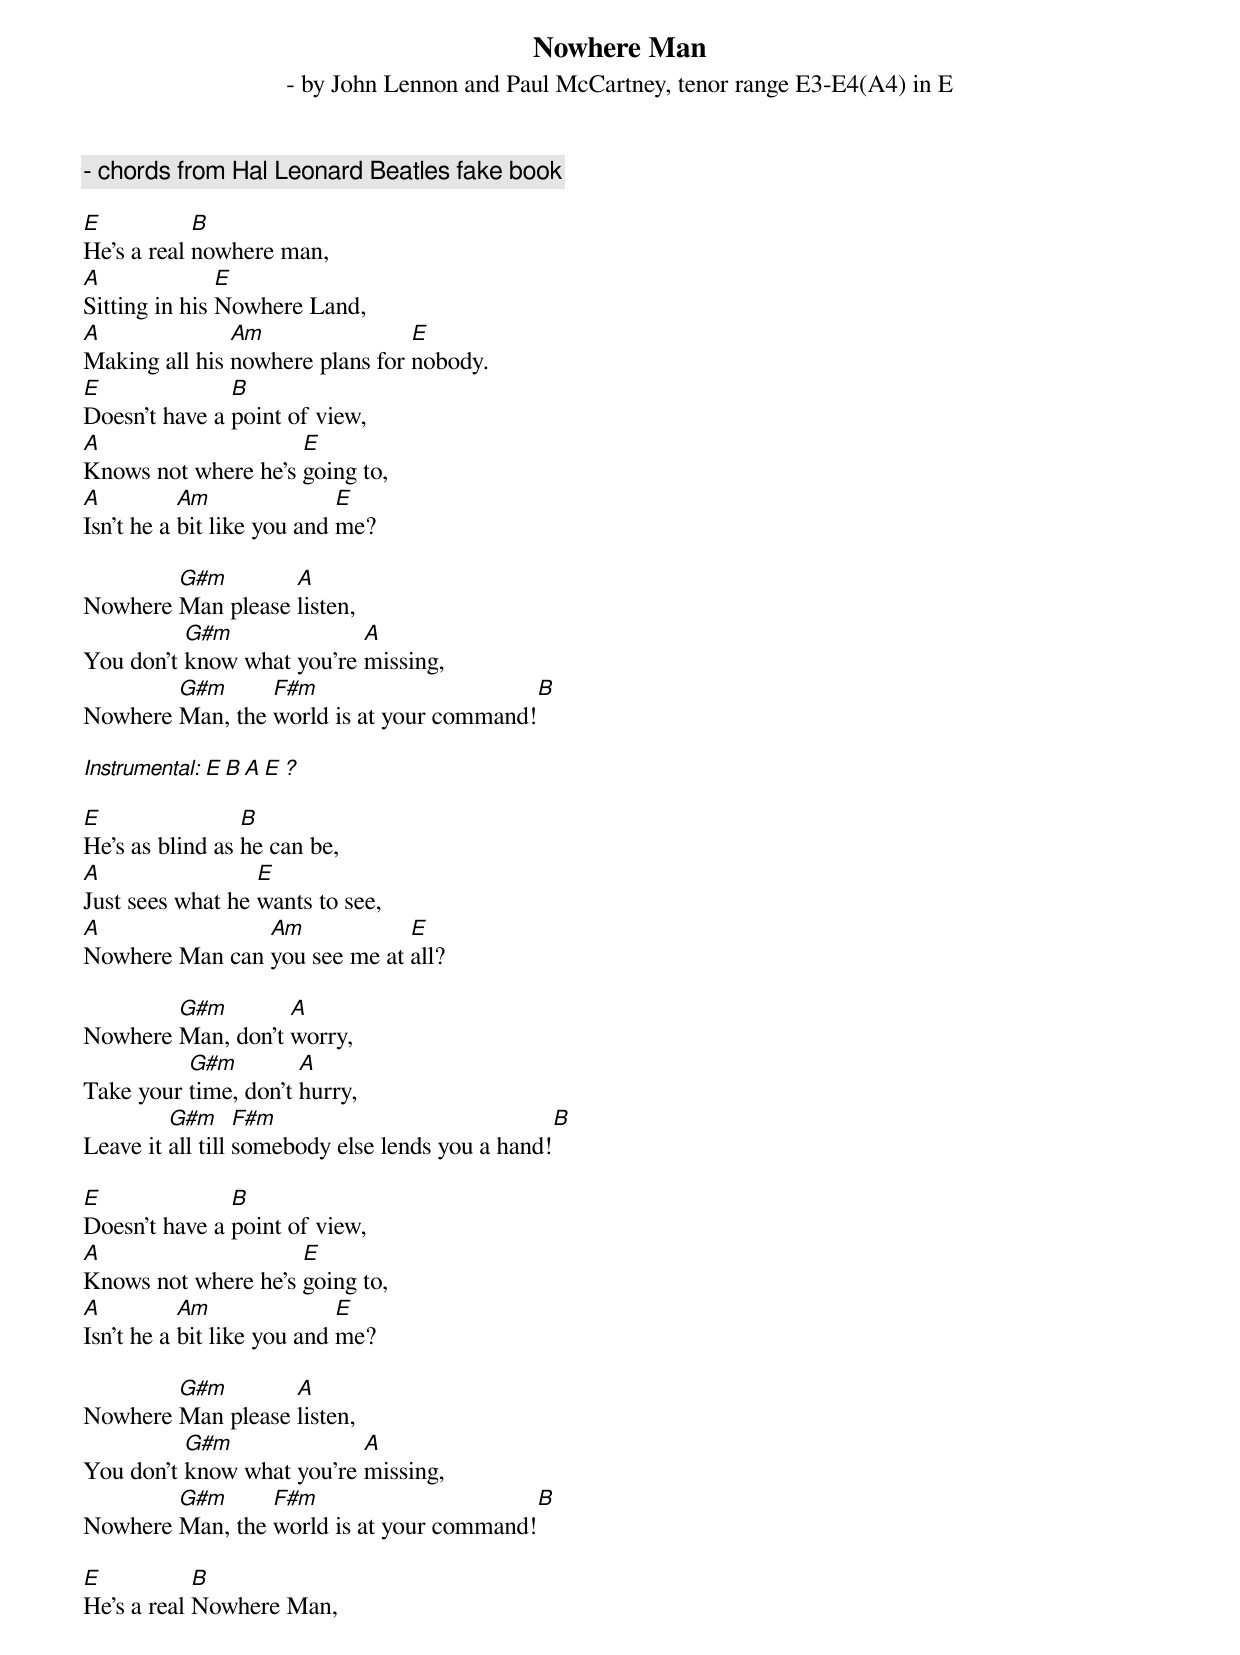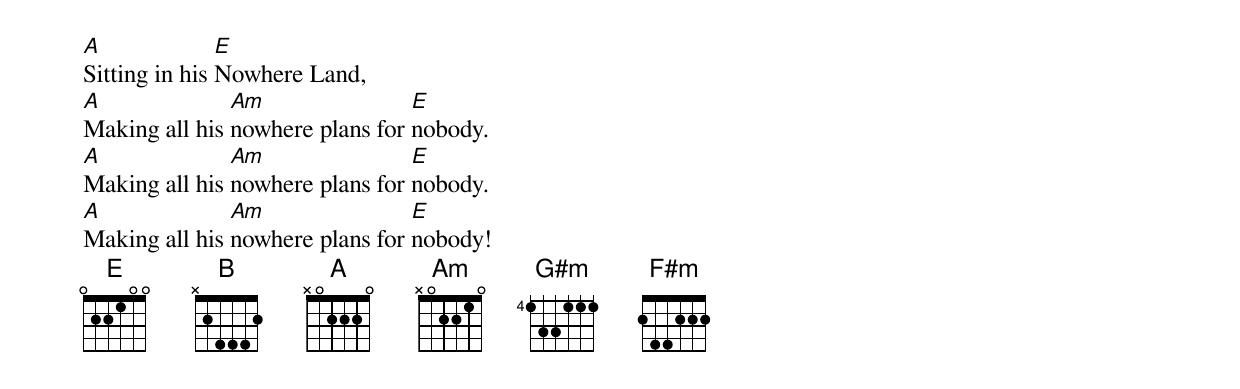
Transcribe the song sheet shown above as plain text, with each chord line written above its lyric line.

Nowhere Man
 - by John Lennon and Paul McCartney, tenor range E3-E4(A4) in E
 - chords from Hal Leonard Beatles fake book

E           B
He's a real nowhere man,
A              E
Sitting in his Nowhere Land,
A              Am                E
Making all his nowhere plans for nobody.
E              B
Doesn't have a point of view,
A                    E
Knows not where he's going to,
A          Am               E
Isn't he a bit like you and me?

        G#m        A
Nowhere Man please listen,
          G#m              A
You don't know what you're missing,
        G#m      F#m                       B
Nowhere Man, the world is at your command!

Instrumental:  E  B  A  E  ?

E                B
He's as blind as he can be,
A                 E
Just sees what he wants to see,
A               Am            E
Nowhere Man can you see me at all?

        G#m        A
Nowhere Man, don't worry,
          G#m         A
Take your time, don't hurry,
         G#m      F#m                             B
Leave it all till somebody else lends you a hand!

E              B
Doesn't have a point of view,
A                    E
Knows not where he's going to,
A          Am               E
Isn't he a bit like you and me?

        G#m        A
Nowhere Man please listen,
          G#m              A
You don't know what you're missing,
        G#m      F#m                       B
Nowhere Man, the world is at your command!

E           B
He's a real Nowhere Man,
A              E
Sitting in his Nowhere Land,
A              Am                E
Making all his nowhere plans for nobody.
A              Am                E
Making all his nowhere plans for nobody.
A              Am                E
Making all his nowhere plans for nobody!
